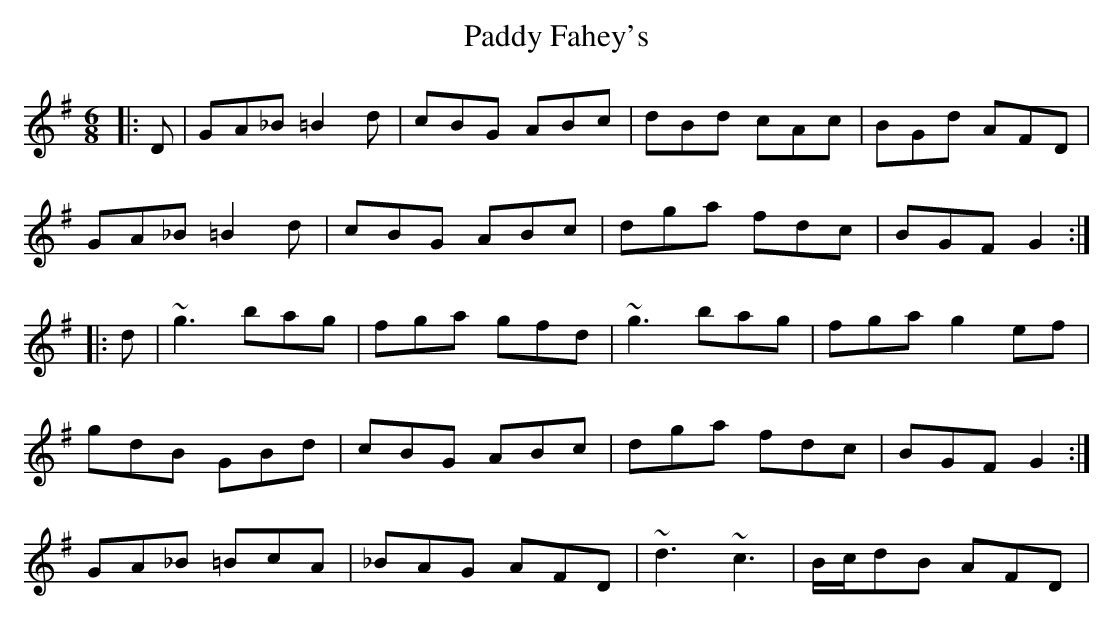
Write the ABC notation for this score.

X:1
T: Paddy Fahey's
M: 6/8
L: 1/8
K: Gmaj
|:D|GA_B =B2d|cBG ABc|dBd cAc|BGd AFD|
GA_B =B2d|cBG ABc|dga fdc|BGF G2:|
|:d|~g3 bag|fga gfd|~g3 bag|fga g2ef|
gdB GBd|cBG ABc|dga fdc|BGF G2:|
GA_B =BcA|_BAG AFD|~d3 ~c3|B/c/dB AFD|
